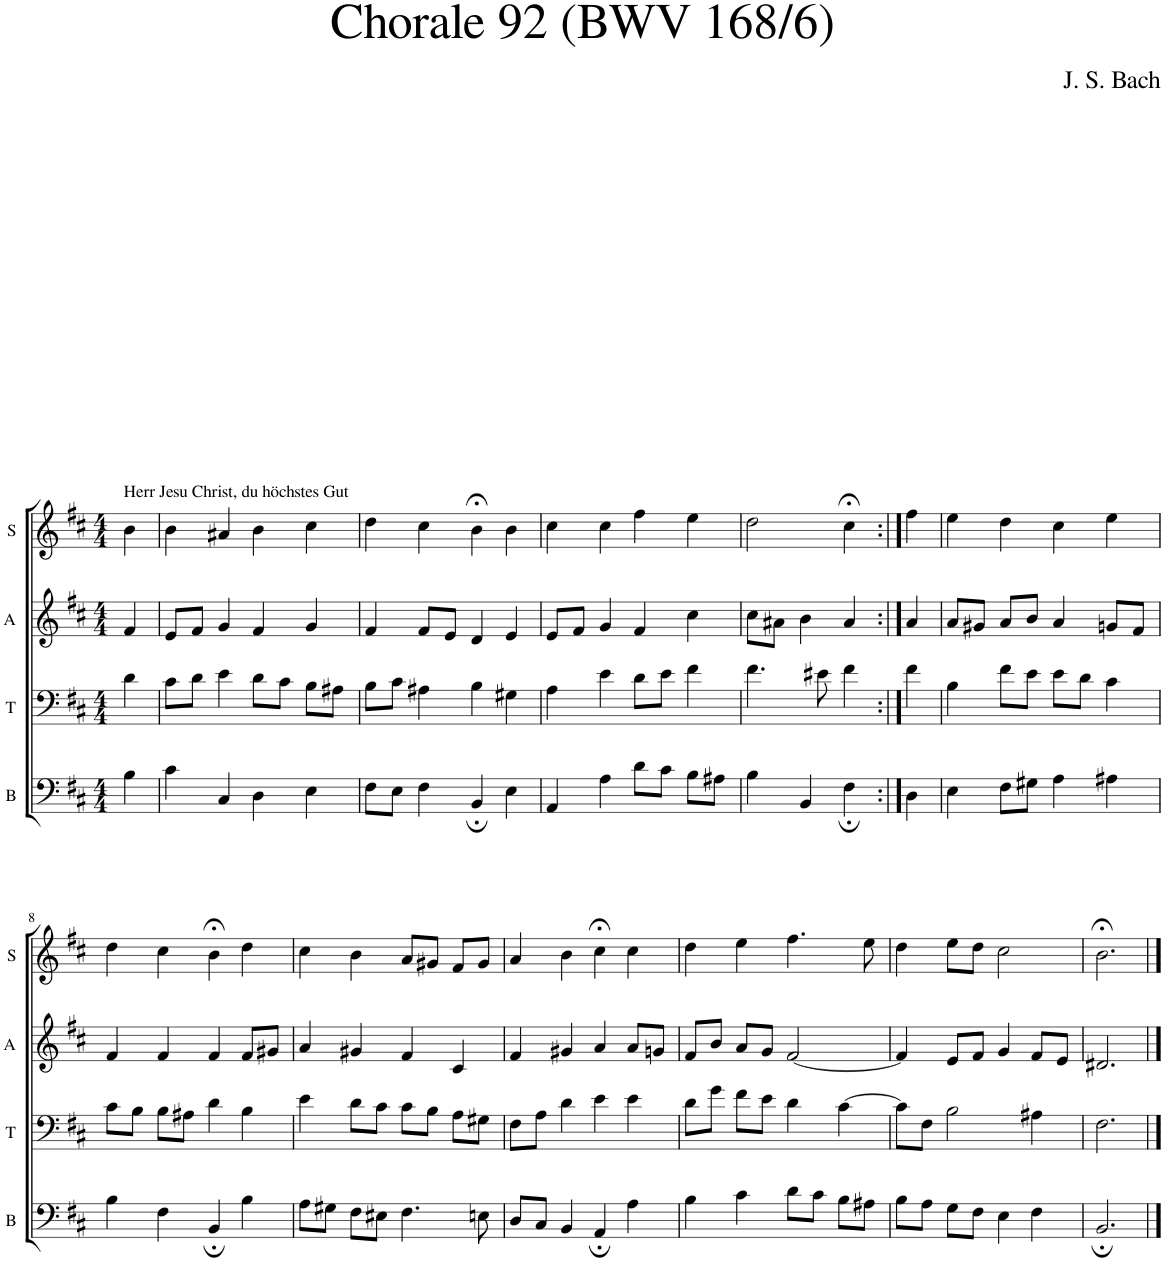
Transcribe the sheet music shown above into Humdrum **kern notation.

**kern	**kern	**kern	**kern
*part4	*part3	*part2	*part1
*staff4	*staff3	*staff2	*staff1
*I"B	*I"T	*I"A	*I"S
*I'B	*I'T	*I'A	*I'S
*clefF4	*clefF4	*clefG2	*clefG2
*k[f#c#]	*k[f#c#]	*k[f#c#]	*k[f#c#]
*M4/4	*M4/4	*M4/4	*M4/4
=1	=1	=1	=1
!	!	!	!LO:TX:a:t=Herr Jesu Christ, du höchstes Gut
4B\	4d\	4f#/	4b\
=2	=2	=2	=2
4c#\	8c#\L	8e/L	4b\
.	8d\J	8f#/J	.
4C#/	4e\	4g/	4a#X/
4D\	8d\L	4f#/	4b\
.	8c#\J	.	.
4E\	8B\L	4g/	4cc#\
.	8A#X\J	.	.
=3	=3	=3	=3
8F#\L	8B\L	4f#/	4dd\
8E\J	8c#\J	.	.
4F#\	4A#X\	8f#/L	4cc#\
.	.	8e/J	.
4BB;/	4B\	4d/	4b;<\
4E\	4G#X\	4e/	4b\
=4	=4	=4	=4
4AA/	4A\	8e/L	4cc#\
.	.	8f#/J	.
4A\	4e\	4g/	4cc#\
8d\L	8d\L	4f#/	4ff#\
8c#\J	8e\J	.	.
8B\L	4f#\	4cc#\	4ee\
8A#X\J	.	.	.
=5	=5	=5	=5
4B\	4.f#\	8cc#\L	2dd\
.	.	8a#X\J	.
4BB/	.	4b\	.
.	8e#X\	.	.
4F#;\	4f#\	4a#/	4cc#;<\
=6:|!	=6:|!	=6:|!	=6:|!
4D\	4f#\	4a/	4ff#\
=7	=7	=7	=7
4E\	4B\	8a/L	4ee\
.	.	8g#X/J	.
8F#\L	8f#\L	8a/L	4dd\
8G#X\J	8e\J	8b/J	.
4A\	8e\L	4a/	4cc#\
.	8d\J	.	.
4A#X\	4c#\	8gn/L	4ee\
.	.	8f#/J	.
!!LO:LB:g=z
=8	=8	=8	=8
4B\	8c#\L	4f#/	4dd\
.	8B\J	.	.
4F#\	8B\L	4f#/	4cc#\
.	8A#X\J	.	.
4BB;/	4d\	4f#/	4b;<\
4B\	4B\	8f#/L	4dd\
.	.	8g#X/J	.
=9	=9	=9	=9
8A\L	4e\	4a/	4cc#\
8G#X\J	.	.	.
8F#\L	8d\L	4g#X/	4b\
8E#X\J	8c#\J	.	.
4.F#\	8c#\L	4f#/	8a/L
.	8B\J	.	8g#X/J
.	8A\L	4c#/	8f#/L
8En\	8G#X\J	.	8g#/J
=10	=10	=10	=10
8D/L	8F#\L	4f#/	4a/
8C#/J	8A\J	.	.
4BB/	4d\	4g#X/	4b\
4AA;/	4e\	4a/	4cc#;<\
4A\	4e\	8a/L	4cc#\
.	.	8gn/J	.
=11	=11	=11	=11
4B\	8d\L	8f#/L	4dd\
.	8g\J	8b/J	.
4c#\	8f#\L	8a/L	4ee\
.	8e\J	8g/J	.
8d\L	4d\	[2f#/	4.ff#\
8c#\J	.	.	.
8B\L	[4c#\	.	.
8A#X\J	.	.	8ee\
=12	=12	=12	=12
8B\L	8c#\L]	4f#/]	4dd\
8A\J	8F#\J	.	.
8G\L	2B\	8e/L	8ee\L
8F#\J	.	8f#/J	8dd\J
4E\	.	4g/	2cc#\
4F#\	4A#X\	8f#/L	.
.	.	8e/J	.
=13	=13	=13	=13
2.BB;/	2.F#\	2.d#X/	2.b;<\
==	==	==	==
*-	*-	*-	*-
